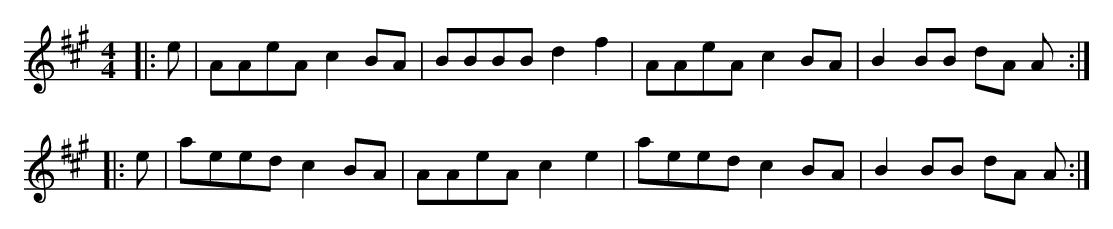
X:1
M:4/4
K:A
|:e|AAeA c2 BA|BBBB d2 f2|AAeA c2 BA|B2 BB dA A:|
|:e|aeed c2 BA|AAeA c2 e2|aeed c2 BA|B2 BB dA A:|
